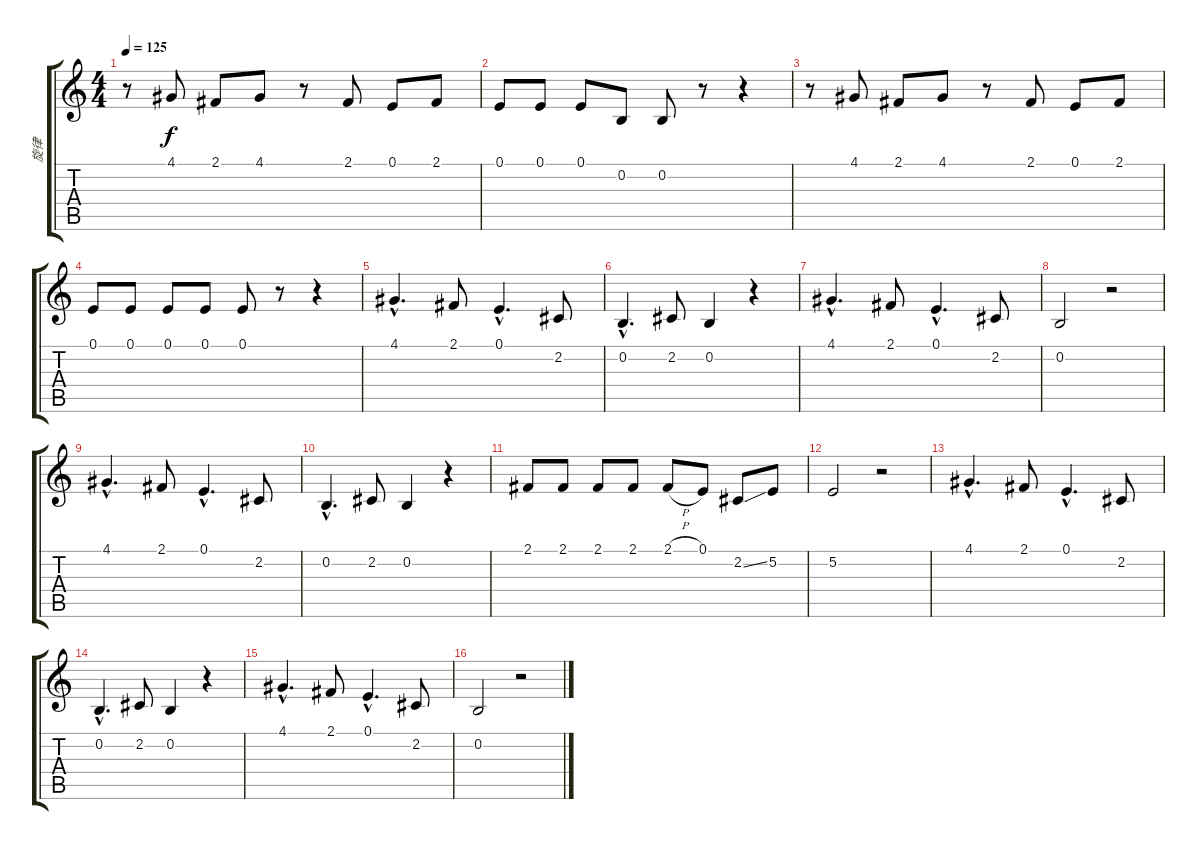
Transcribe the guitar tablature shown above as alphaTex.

\track ("旋律" "旋律") {instrument lead5charang}
\staff {score tabs}
\tuning (E4 B3 G3 D3 A2 E2) {hide}
\ts (4 4)
\tempo 125
\clef g2
\ks c
r.8{dy f} 4.1.8 2.1.8 4.1.8 r.8 2.1.8 0.1.8 2.1.8 |
0.1.8 0.1.8 0.1.8 0.2.8 0.2.8 r.8 r.4 |
r.8 4.1.8 2.1.8 4.1.8 r.8 2.1.8 0.1.8 2.1.8 |
0.1.8 0.1.8 0.1.8 0.1.8 0.1.8 r.8 r.4 |
4.1{hac}.4{d} 2.1.8 0.1{hac}.4{d} 2.2.8 |
0.2{hac}.4{d} 2.2.8 0.2.4 r.4 |
4.1{hac}.4{d} 2.1.8 0.1{hac}.4{d} 2.2.8 |
0.2.2 r.2 |
4.1{hac}.4{d} 2.1.8 0.1{hac}.4{d} 2.2.8 |
0.2{hac}.4{d} 2.2.8 0.2.4 r.4 |
2.1.8 2.1.8 2.1.8 2.1.8 2.1{h}.8 0.1.8 2.2{ss}.8 5.2.8 |
5.2.2 r.2 |
4.1{hac}.4{d} 2.1.8 0.1{hac}.4{d} 2.2.8 |
0.2{hac}.4{d} 2.2.8 0.2.4 r.4 |
4.1{hac}.4{d} 2.1.8 0.1{hac}.4{d} 2.2.8 |
0.2.2 r.2
